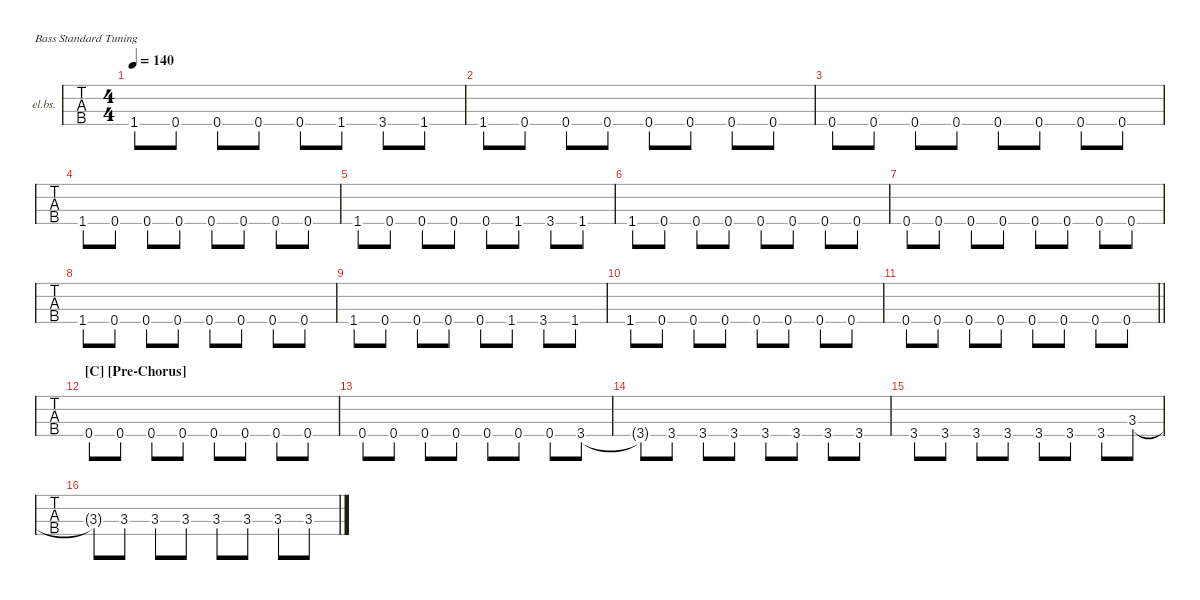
\defaultSystemsLayout 4
\hideDynamics
\bracketExtendMode nobrackets
\firstSystemTrackNameOrientation horizontal
\track ("Bass" "el.bs.") {instrument electricbasspick}
\staff {tabs}
\tuning (G2 D2 A1 E1)
\ts (4 4)
\tempo 140
\clef f4
\ks c
1.4.8{dy f} 0.4.8 0.4.8 0.4.8 0.4.8 1.4.8 3.4.8 1.4.8 |
1.4.8 0.4.8 0.4.8 0.4.8 0.4.8 0.4.8 0.4.8 0.4.8 |
0.4.8 0.4.8 0.4.8 0.4.8 0.4.8 0.4.8 0.4.8 0.4.8 |
1.4.8 0.4.8 0.4.8 0.4.8 0.4.8 0.4.8 0.4.8 0.4.8 |
1.4.8 0.4.8 0.4.8 0.4.8 0.4.8 1.4.8 3.4.8 1.4.8 |
1.4.8 0.4.8 0.4.8 0.4.8 0.4.8 0.4.8 0.4.8 0.4.8 |
0.4.8 0.4.8 0.4.8 0.4.8 0.4.8 0.4.8 0.4.8 0.4.8 |
1.4.8 0.4.8 0.4.8 0.4.8 0.4.8 0.4.8 0.4.8 0.4.8 |
1.4.8 0.4.8 0.4.8 0.4.8 0.4.8 1.4.8 3.4.8 1.4.8 |
1.4.8 0.4.8 0.4.8 0.4.8 0.4.8 0.4.8 0.4.8 0.4.8 |
\barLineRight lightlight
0.4.8 0.4.8 0.4.8 0.4.8 0.4.8 0.4.8 0.4.8 0.4.8 |
\section ("C" "[Pre-Chorus]")
0.4.8 0.4.8 0.4.8 0.4.8 0.4.8 0.4.8 0.4.8 0.4.8 |
0.4.8 0.4.8 0.4.8 0.4.8 0.4.8 0.4.8 0.4.8 3.4.8 |
3.4{t}.8 3.4.8 3.4.8 3.4.8 3.4.8 3.4.8 3.4.8 3.4.8 |
3.4.8 3.4.8 3.4.8 3.4.8 3.4.8 3.4.8 3.4.8 3.3.8 |
3.3{t}.8 3.3.8 3.3.8 3.3.8 3.3.8 3.3.8 3.3.8 3.3.8
